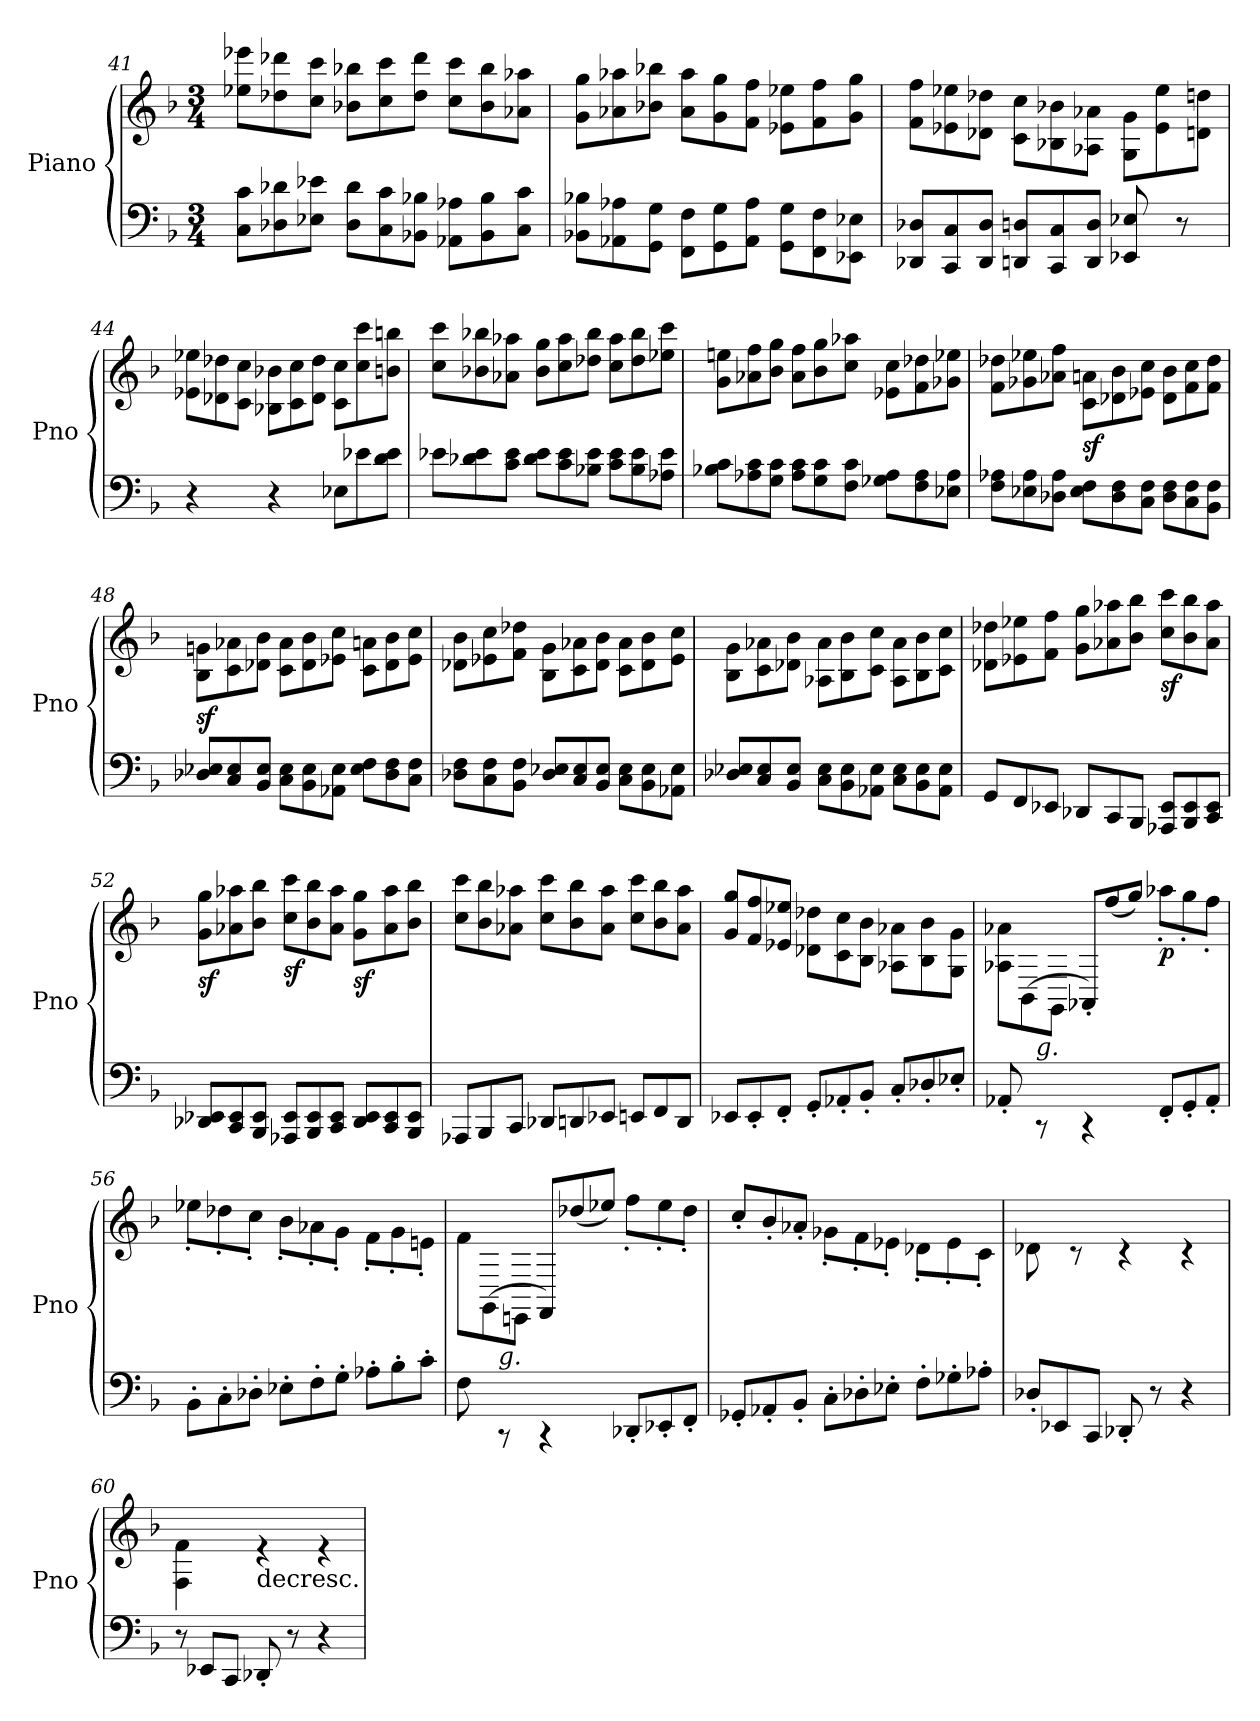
**kern	**kern	**dynam
*part1	*part1	*part1
*staff2	*staff1	*staff1/2
*I"Piano	*	*
*I'Pno	*	*
*clefF4	*clefG2	*
*k[b-]	*k[b-]	*
*F:	*F:	*
*M3/4	*M3/4	*
=41	=41	=41
*	*^	*
*Xtuplet	*	*Xtuplet	*
12C\ 12c\L	2.ryy	12ee-X\ 12eee-X\L	.
12D-X\ 12d-X\	.	12dd-X\ 12ddd-X\	.
12E-X\ 12e-X\J	.	12cc\ 12ccc\J	.
12D-\ 12d-\L	.	12b-X\ 12bb-X\L	.
12C\ 12c\	.	12cc\ 12ccc\	.
12BB-X\ 12B-X\J	.	12dd-\ 12ddd-\J	.
12AA-X\ 12A-X\L	.	12cc\ 12ccc\L	.
12BB-\ 12B-\	.	12b-\ 12bb-\	.
12C\ 12c\J	.	12a-X\ 12aa-X\J	.
=42	=42	=42	=42
12BB-X\ 12B-X\L	2.ryy	12g\ 12gg\L	.
12AA-X\ 12A-X\	.	12a-X\ 12aa-X\	.
12GG\ 12G\J	.	12b-X\ 12bb-X\J	.
12FF\ 12F\L	.	12a-\ 12aa-\L	.
12GG\ 12G\	.	12g\ 12gg\	.
12AA-\ 12A-\J	.	12f\ 12ff\J	.
12GG\ 12G\L	.	12e-X\ 12ee-X\L	.
12FF\ 12F\	.	12f\ 12ff\	.
12EE-X\ 12E-X\J	.	12g\ 12gg\J	.
!!LO:LB:g=z	!!
=43	=43	=43	=43
12DD-X/ 12D-X/L	2.ryy	12f\ 12ff\L	.
12CC/ 12C/	.	12e-X\ 12ee-X\	.
12DD-/ 12D-/J	.	12d-X\ 12dd-X\J	.
12DDn/ 12Dn/L	.	12c\ 12cc\L	.
12CC/ 12C/	.	12B-X\ 12b-X\	.
12DD/ 12D/J	.	12A-X\ 12a-X\J	.
8EE-X/ 8E-X/	.	12G\ 12g\L	.
.	.	12e-\ 12ee-\	.
8r	.	.	.
.	.	12dn\ 12ddn\J	.
=44	=44	=44	=44
4r	2.ryy	12e-X\ 12ee-X\L	.
.	.	12d-X\ 12dd-X\	.
.	.	12c\ 12cc\J	.
4r	.	12B-X\ 12b-X\L	.
.	.	12c\ 12cc\	.
.	.	12d-\ 12dd-\J	.
12E-X\L	.	12c\ 12cc\L	.
12e-X\	.	12cc\ 12ccc\	.
12d\ 12e-\J	.	12bn\ 12bbn\J	.
=45	=45	=45	=45
12e-X\L	2.ryy	12cc\ 12ccc\L	.
12d-X\ 12e-\	.	12b-X\ 12bb-X\	.
12c\ 12e-\J	.	12a-X\ 12aa-X\J	.
12d-\ 12e-\L	.	12b-\ 12gg\L	.
12c\ 12e-\	.	12cc\ 12aa-\	.
12B-X\ 12e-\J	.	12dd-X\ 12bb-\J	.
12c\ 12e-\L	.	12cc\ 12aa-\L	.
12B-\ 12e-\	.	12dd-\ 12bb-\	.
12A-X\ 12e-\J	.	12ee-X\ 12ccc\J	.
!!LO:LB:g=z	!!
=46	=46	=46	=46
12B-X\ 12c\L	2.ryy	12g\ 12een\L	.
12A-X\ 12c\	.	12a-X\ 12ff\	.
12G\ 12c\J	.	12b-\ 12gg\J	.
12A-\ 12c\L	.	12a-\ 12ff\L	.
12G\ 12c\	.	12b-\ 12gg\	.
12F\ 12c\J	.	12cc\ 12aa-X\J	.
12G-X\ 12A-\L	.	12e-X\ 12cc\L	.
12F\ 12A-\	.	12f\ 12dd-X\	.
12E-X\ 12A-\J	.	12g-X\ 12ee-X\J	.
=47	=47	=47	=47
12F\ 12A-X\L	2.ryy	12f\ 12dd-X\L	.
12E-X\ 12A-\	.	12g-X\ 12ee-X\	.
12D-X\ 12A-\J	.	12a-X\ 12ff\J	.
!	!	!	!LO:DY:b
12E-\ 12F\L	.	12c\ 12an\L	sf
12D-\ 12F\	.	12d-X\ 12b-\	.
12C\ 12F\J	.	12e-X\ 12cc\J	.
12D-\ 12F\L	.	12d-\ 12b-\L	.
12C\ 12F\	.	12f\ 12cc\	.
12BB-\ 12F\J	.	12f\ 12dd-\J	.
=48	=48	=48	=48
!	!	!	!LO:DY:b
12D-X/ 12E-X/L	2.ryy	12B-\ 12gn\L	sf
12C/ 12E-/	.	12c\ 12a-X\	.
12BB-/ 12E-/J	.	12d-X\ 12b-\J	.
12C\ 12E-\L	.	12c\ 12a-\L	.
12BB-\ 12E-\	.	12d-\ 12b-\	.
12AA-X\ 12E-\J	.	12e-X\ 12cc\J	.
12E-\ 12F\L	.	12c\ 12an\L	.
12D-\ 12F\	.	12d-\ 12b-\	.
12C\ 12F\J	.	12e-\ 12cc\J	.
!!LO:LB:g=z	!!
=49	=49	=49	=49
12D-X\ 12F\L	2.ryy	12d-X\ 12b-\L	.
12C\ 12F\	.	12e-X\ 12cc\	.
12BB-\ 12F\J	.	12f\ 12dd-X\J	.
12D-/ 12E-X/L	.	12B-\ 12g\L	.
12C/ 12E-/	.	12c\ 12a-X\	.
12BB-/ 12E-/J	.	12d-\ 12b-\J	.
12C\ 12E-\L	.	12c\ 12a-\L	.
12BB-\ 12E-\	.	12d-\ 12b-\	.
12AA-X\ 12E-\J	.	12e-\ 12cc\J	.
=50	=50	=50	=50
12D-X/ 12E-X/L	2.ryy	12B-\ 12g\L	.
12C/ 12E-/	.	12c\ 12a-X\	.
12BB-/ 12E-/J	.	12d-X\ 12b-\J	.
12C\ 12E-\L	.	12A-X\ 12a-\L	.
12BB-\ 12E-\	.	12B-\ 12b-\	.
12AA-X\ 12E-\J	.	12c\ 12cc\J	.
12C\ 12E-\L	.	12A-\ 12a-\L	.
12BB-\ 12E-\	.	12B-\ 12b-\	.
12AA-\ 12E-\J	.	12c\ 12cc\J	.
=51	=51	=51	=51
12GG/L	2.ryy	12d-X\ 12dd-X\L	.
12FF/	.	12e-X\ 12ee-X\	.
12EE-X/J	.	12f\ 12ff\J	.
12DD-X/L	.	12g\ 12gg\L	.
12CC/	.	12a-X\ 12aa-X\	.
12BBB-/J	.	12b-\ 12bb-\J	.
!	!	!	!LO:DY:b
12AAA-X/ 12EE-/L	.	12cc\ 12ccc\L	sf
12BBB-/ 12EE-/	.	12b-\ 12bb-\	.
12CC/ 12EE-/J	.	12a-\ 12aa-\J	.
!!LO:LB:g=z	!!
=52	=52	=52	=52
!	!	!	!LO:DY:b
12DD-X/ 12EE-X/L	2.ryy	12g\ 12gg\L	sf
12CC/ 12EE-/	.	12a-X\ 12aa-X\	.
12BBB-/ 12EE-/J	.	12b-\ 12bb-\J	.
!	!	!	!LO:DY:b
12AAA-X/ 12EE-/L	.	12cc\ 12ccc\L	sf
12BBB-/ 12EE-/	.	12b-\ 12bb-\	.
12CC/ 12EE-/J	.	12a-\ 12aa-\J	.
!	!	!	!LO:DY:b
12DD-/ 12EE-/L	.	12g\ 12gg\L	sf
12CC/ 12EE-/	.	12a-\ 12aa-\	.
12BBB-/ 12EE-/J	.	12b-\ 12bb-\J	.
=53	=53	=53	=53
12AAA-X/L	2.ryy	12cc\ 12ccc\L	.
12BBB-/	.	12b-\ 12bb-\	.
12CC/J	.	12a-X\ 12aa-X\J	.
12DD-X/L	.	12cc\ 12ccc\L	.
12DDn/	.	12b-\ 12bb-\	.
12EE-X/J	.	12a-\ 12aa-\J	.
12EEn/L	.	12cc\ 12ccc\L	.
12FF/	.	12b-\ 12bb-\	.
12DD/J	.	12a-\ 12aa-\J	.
=54	=54	=54	=54
12EE-X/L	2.ryy	12g/ 12gg/L	.
12EE-'/	.	12f/ 12ff/	.
12FF'/J	.	12e-X/ 12ee-X/J	.
12GG'/L	.	12d-X\ 12dd-X\L	.
12AA-X'/	.	12c\ 12cc\	.
12BB-'/J	.	12B-\ 12b-\J	.
12C'/L	.	12A-X\ 12a-X\L	.
12D-X'/	.	12B-\ 12b-\	.
12E-X'/J	.	12G\ 12g\J	.
!!LO:PB:g=z	!!
=55	=55	=55	=55
8AA-X'/	2.ryy	12A-X\ 12a-X\L	.
.	.	(<12BB-\	.
!LO:TX:a:i:t=g.	!	!	!
8rCC	.	.	.
.	.	12GG\J	.
4rCC	.	12AA-X'/L)	.
.	.	(>12ff/	.
.	.	12gg/J)	.
!	!	!	!LO:DY:b
12FF'/L	.	12aa-X'\L	p
12GG'/	.	12gg'\	.
12AA-'/J	.	12ff'\J	.
=56	=56	=56	=56
12BB-'\L	2.ryy	12ee-X'\L	.
12C'\	.	12dd-X'\	.
12D-X'\J	.	12cc'\J	.
12E-X'\L	.	12b-'\L	.
12F'\	.	12a-X'\	.
12G'\J	.	12g'\J	.
12A-X'\L	.	12f'\L	.
12B-'\	.	12g'\	.
12c'\J	.	12en'\J	.
=57	=57	=57	=57
8F\	2.ryy	12f\L	.
.	.	(<12GG\	.
!LO:TX:a:i:t=g.	!	!	!
8rCC	.	.	.
.	.	12EEn\J	.
4rCC	.	12FF/L)	.
.	.	(>12dd-X/	.
.	.	12ee-X/J)	.
12DD-X'/L	.	12ff'\L	.
12EE-X'/	.	12ee-'\	.
12FF'/J	.	12dd-'\J	.
!!LO:LB:g=z	!!
=58	=58	=58	=58
12GG-X'/L	2.ryy	12cc'/L	.
12AA-X'/	.	12b-'/	.
12BB-'/J	.	12a-X'/J	.
12C'\L	.	12g-X'\L	.
12D-X'\	.	12f'\	.
12E-X'\J	.	12e-X'\J	.
12F'\L	.	12d-X'\L	.
12G-X'\	.	12e-'\	.
12A-X'\J	.	12c'\J	.
=59	=59	=59	=59
12D-X'/L	2.ryy	8d-X\	.
12EE-X/	.	.	.
.	.	8r	.
12CC/J	.	.	.
8DD-X'/	.	4r	.
8r	.	.	.
4r	.	4r	.
=60	=60	=60	=60
12r	2.ryy	4F\ 4f\	.
12EE-X/L	.	.	.
12CC/J	.	.	.
!	!	!LO:TX:b:t=decresc.	!
8DD-X'/	.	4r	.
8r	.	.	.
4r	.	4r	.
*	*v	*v	*
=	=	=
*-	*-	*-
